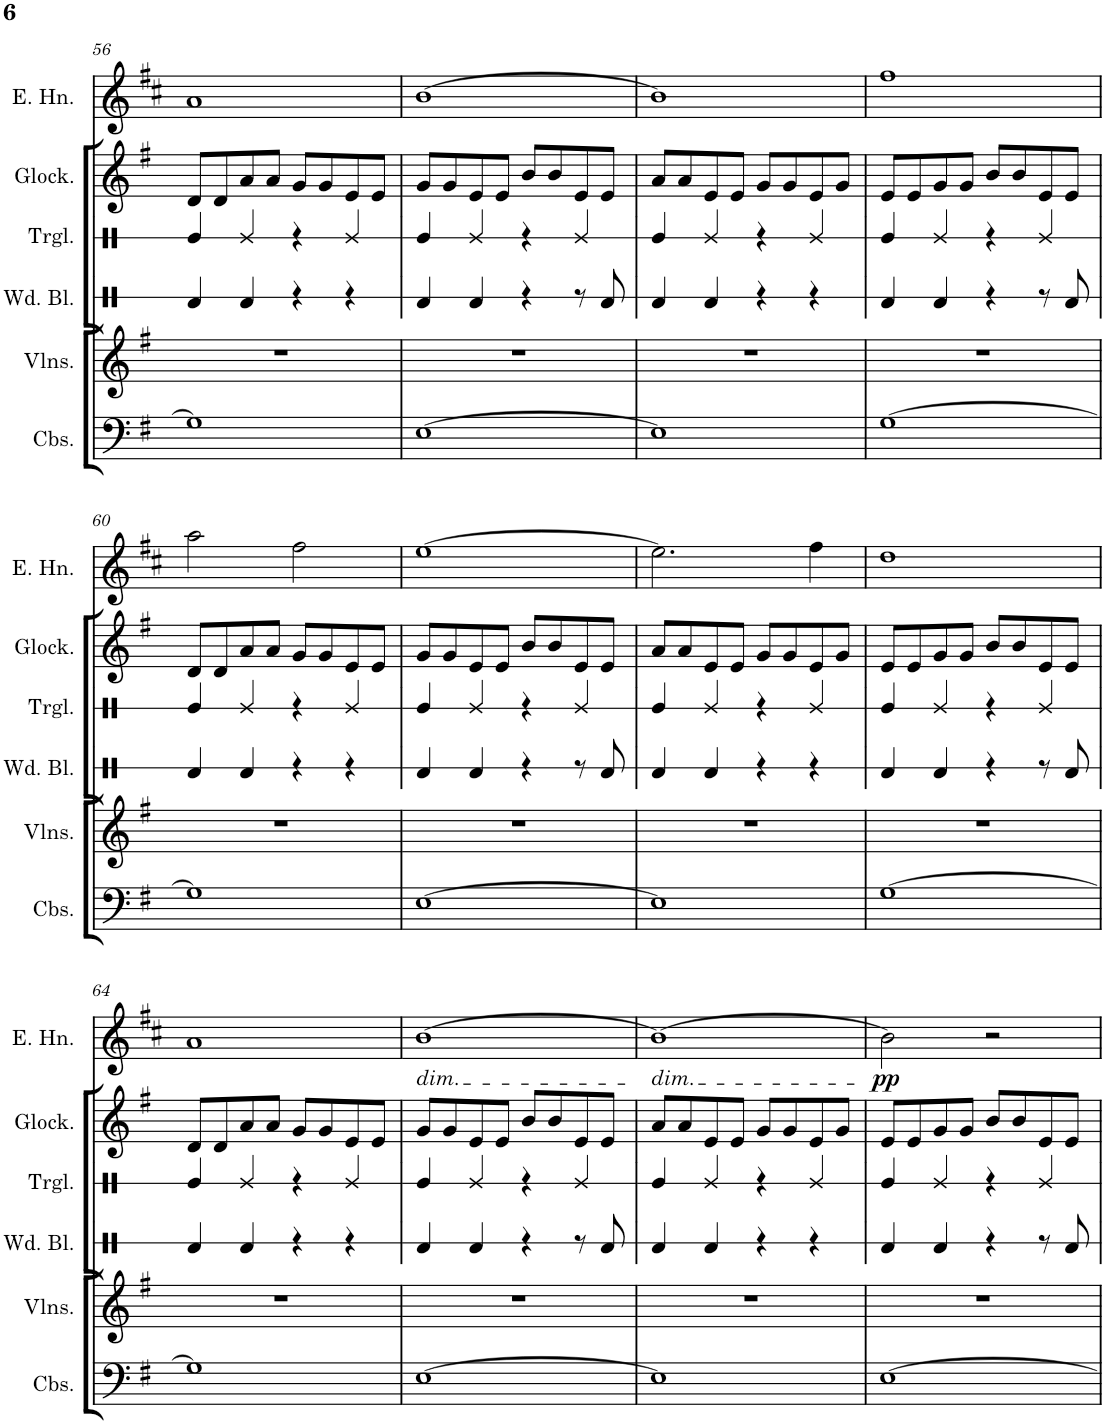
**kern	**kern	**kern	**kern	**kern	**kern	**dynam
*part6	*part5	*part4	*part3	*part2	*part1	*part1
*staff6	*staff5	*staff4	*staff3	*staff2	*staff1	*staff1
*I"Contrabasses	*I"Violins	*I"Wood Blocks	*I"Triangle	*I"Glockenspiel	*I"English Horn	*
*I'Cbs.	*I'Vlns.	*I'Wd. Bl.	*I'Trgl.	*I'Glock.	*I'E. Hn.	*
!!LO:PB:g=z
*clefF4	*clefG2	*clefX	*clefX	*clefG2	*clefG2	*
*Trd7c12	*	*	*	*Trd-14c-24	*Trd4c7	*
*k[f#]	*k[f#]	*k[]	*k[]	*k[f#]	*k[f#c#]	*
*M4/4	*M4/4	*M4/4	*M4/4	*M4/4	*M4/4	*
=56	=56	=56	=56	=56	=56	=56
1G]	1r	4Rd/	4Re/	8d/L	1a	.
.	.	.	.	8d/	.	.
.	.	4Rd/	4Re/	8a/	.	.
.	.	.	.	8a/J	.	.
.	.	4r	4r	8g/L	.	.
.	.	.	.	8g/	.	.
.	.	4r	4Re/	8e/	.	.
.	.	.	.	8e/J	.	.
=57	=57	=57	=57	=57	=57	=57
[1E	1r	4Rd/	4Re/	8g/L	[1b	.
.	.	.	.	8g/	.	.
.	.	4Rd/	4Re/	8e/	.	.
.	.	.	.	8e/J	.	.
.	.	4r	4r	8b/L	.	.
.	.	.	.	8b/	.	.
.	.	8r	4Re/	8e/	.	.
.	.	8Rd/	.	8e/J	.	.
=58	=58	=58	=58	=58	=58	=58
1E]	1r	4Rd/	4Re/	8a/L	1b]	.
.	.	.	.	8a/	.	.
.	.	4Rd/	4Re/	8e/	.	.
.	.	.	.	8e/J	.	.
.	.	4r	4r	8g/L	.	.
.	.	.	.	8g/	.	.
.	.	4r	4Re/	8e/	.	.
.	.	.	.	8g/J	.	.
=59	=59	=59	=59	=59	=59	=59
[1G	1r	4Rd/	4Re/	8e/L	1ff#	.
.	.	.	.	8e/	.	.
.	.	4Rd/	4Re/	8g/	.	.
.	.	.	.	8g/J	.	.
.	.	4r	4r	8b/L	.	.
.	.	.	.	8b/	.	.
.	.	8r	4Re/	8e/	.	.
.	.	8Rd/	.	8e/J	.	.
!!LO:LB:g=z
=60	=60	=60	=60	=60	=60	=60
1G]	1r	4Rd/	4Re/	8d/L	2aa\	.
.	.	.	.	8d/	.	.
.	.	4Rd/	4Re/	8a/	.	.
.	.	.	.	8a/J	.	.
.	.	4r	4r	8g/L	2ff#\	.
.	.	.	.	8g/	.	.
.	.	4r	4Re/	8e/	.	.
.	.	.	.	8e/J	.	.
=61	=61	=61	=61	=61	=61	=61
[1E	1r	4Rd/	4Re/	8g/L	[1ee	.
.	.	.	.	8g/	.	.
.	.	4Rd/	4Re/	8e/	.	.
.	.	.	.	8e/J	.	.
.	.	4r	4r	8b/L	.	.
.	.	.	.	8b/	.	.
.	.	8r	4Re/	8e/	.	.
.	.	8Rd/	.	8e/J	.	.
=62	=62	=62	=62	=62	=62	=62
1E]	1r	4Rd/	4Re/	8a/L	2.ee\]	.
.	.	.	.	8a/	.	.
.	.	4Rd/	4Re/	8e/	.	.
.	.	.	.	8e/J	.	.
.	.	4r	4r	8g/L	.	.
.	.	.	.	8g/	.	.
.	.	4r	4Re/	8e/	4ff#\	.
.	.	.	.	8g/J	.	.
=63	=63	=63	=63	=63	=63	=63
[1G	1r	4Rd/	4Re/	8e/L	1dd	.
.	.	.	.	8e/	.	.
.	.	4Rd/	4Re/	8g/	.	.
.	.	.	.	8g/J	.	.
.	.	4r	4r	8b/L	.	.
.	.	.	.	8b/	.	.
.	.	8r	4Re/	8e/	.	.
.	.	8Rd/	.	8e/J	.	.
!!LO:LB:g=z
=64	=64	=64	=64	=64	=64	=64
1G]	1r	4Rd/	4Re/	8d/L	1a	.
.	.	.	.	8d/	.	.
.	.	4Rd/	4Re/	8a/	.	.
.	.	.	.	8a/J	.	.
.	.	4r	4r	8g/L	.	.
.	.	.	.	8g/	.	.
.	.	4r	4Re/	8e/	.	.
.	.	.	.	8e/J	.	.
=65	=65	=65	=65	=65	=65	=65
!	!	!	!	!	!LO:TX:b:i:t=dim.	!
[1E	1r	4Rd/	4Re/	8g/L	[1b	.
.	.	.	.	8g/	.	.
.	.	4Rd/	4Re/	8e/	.	.
.	.	.	.	8e/J	.	.
.	.	4r	4r	8b/L	.	.
.	.	.	.	8b/	.	.
.	.	8r	4Re/	8e/	.	.
.	.	8Rd/	.	8e/J	.	.
=66	=66	=66	=66	=66	=66	=66
!	!	!	!	!	!LO:TX:b:i:t=dim.	!
1E]	1r	4Rd/	4Re/	8a/L	1b_	.
.	.	.	.	8a/	.	.
.	.	4Rd/	4Re/	8e/	.	.
.	.	.	.	8e/J	.	.
.	.	4r	4r	8g/L	.	.
.	.	.	.	8g/	.	.
.	.	4r	4Re/	8e/	.	.
.	.	.	.	8g/J	.	.
=67	=67	=67	=67	=67	=67	=67
!	!	!	!	!	!	!LO:DY:b
[1E	1r	4Rd/	4Re/	8e/L	2b\]	pp
.	.	.	.	8e/	.	.
.	.	4Rd/	4Re/	8g/	.	.
.	.	.	.	8g/J	.	.
.	.	4r	4r	8b/L	2r	.
.	.	.	.	8b/	.	.
.	.	8r	4Re/	8e/	.	.
.	.	8Rd/	.	8e/J	.	.
=	=	=	=	=	=	=
*-	*-	*-	*-	*-	*-	*-
